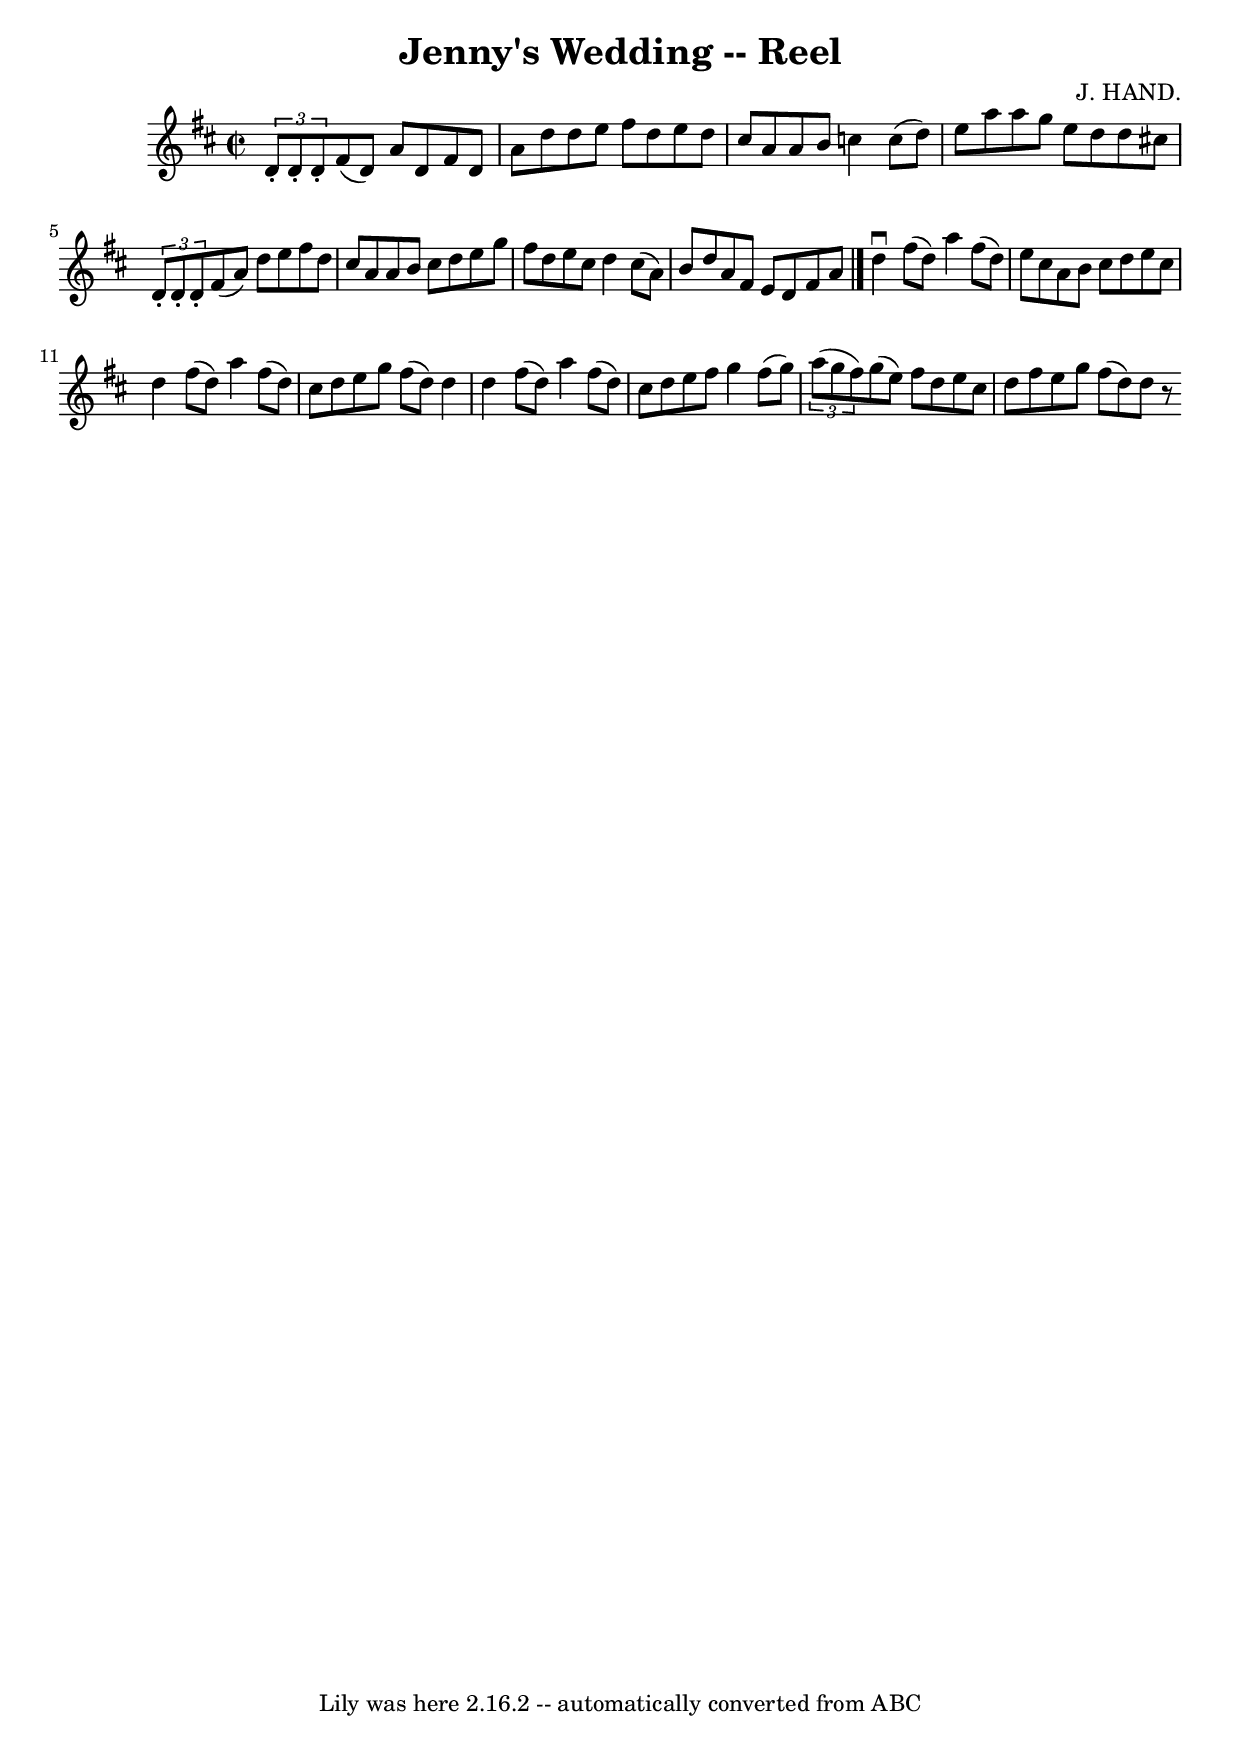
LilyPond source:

\version "2.16.2"
\include "Mammoth.ily"
\header {
  %% book = "Ryan's Mammoth Collection"
 composer = "J. HAND."
 crossRefNumber = "1"
 footnotes = "\\\\222"
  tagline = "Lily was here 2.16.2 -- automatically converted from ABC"
  title = "Jenny's Wedding -- Reel"

}
voicedefault =  {


  \override Staff.TimeSignature #'style = #'C
  \time 2/2 
  \key d \major
  \times 2/3 { d'8-. d'8-. d'8-.  	     } fis'8 (d'8) a'8 d'8 fis'8 d'8     |
 a'8 d''8 d''8 e''8 fis''8 d''8 e''8 d''8     |
 cis''8 a'8 a'8 b'8 c''4 c''8 (d''8)    |
 e''8 a''8 a''8 g''8 e''8 d''8 d''8 cis''!8     |
  \times 2/3 { d'8-. d'8-.  
	 d'8-.  	     } fis'8 (a'8) d''8 e''8 fis''8 d''8     |
 cis''8 a'8 a'8 b'8 cis''8 d''8 e''8 g''8     |
 fis''8 d''8 e''8 cis''8 d''4 cis''8 (a'8)    |
 b'8 d''8 a'8 fis'8 e'8 d'8 fis'8 a'8    \bar "|." d''4^\downbow fis''8 (d''8) a''4 fis''8 (d''8)    |
 e''8 cis''8 a'8 b'8 cis''8 d''8 e''8 cis''8     |
 d''4 fis''8 (d''8) a''4 fis''8 (d''8)    |
 cis''8 d''8 e''8 g''8 fis''8 (d''8) d''4     |
 d''4 fis''8 ( d''8) a''4 fis''8 (d''8)    |
 cis''8 d''8 e''8 fis''8 g''4 fis''8 (g''8)    |
  \times 2/3 { a''8 (g''8 
	 fis''8)  	     } g''8 (e''8) fis''8 d''8 e''8 cis''8      |
 d''8 fis''8 e''8 g''8 fis''8 (d''8) d''8    r8      \bar " |."   

}

\score{
  <<

    \context Staff="default"
    {
      \voicedefault 
      
    }

  >>
  \layout {
    
  }
  \midi {
  }

}
